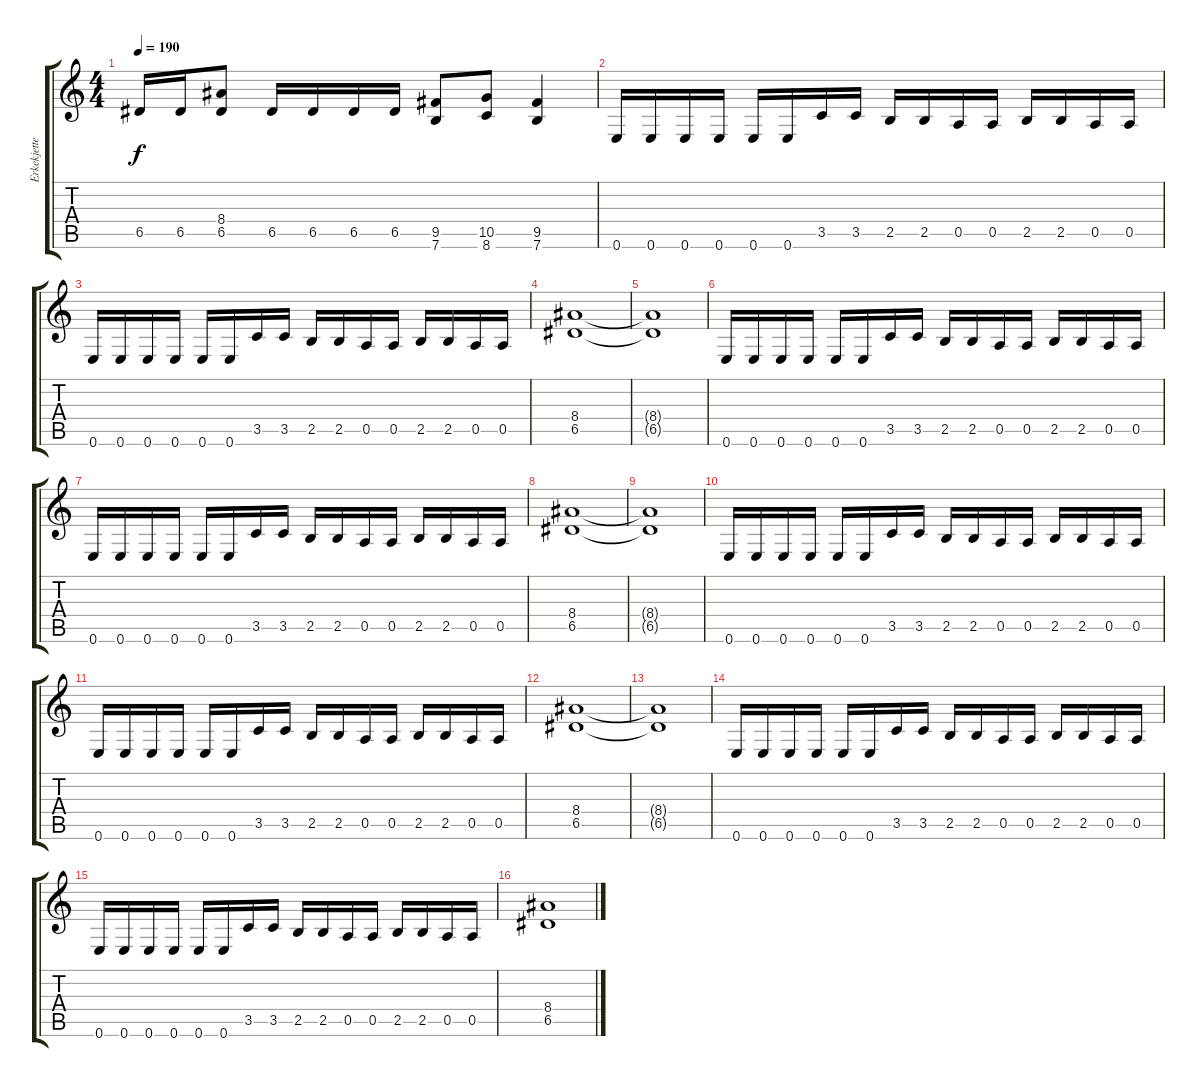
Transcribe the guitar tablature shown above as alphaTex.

\track ("Erkekjetter Silenoz" "Erkekjette") {instrument distortionguitar}
\staff {score tabs}
\tuning (E4 B3 G3 D3 A2 E2) {hide}
\ts (4 4)
\tempo 190
\clef g2
\ks c
6.5.16{dy f} 6.5.16 (8.4 6.5).8 6.5.16 6.5.16 6.5.16 6.5.16 (9.5 7.6).8 (10.5 8.6).8 (9.5 7.6).4 |
0.6.16 0.6.16 0.6.16 0.6.16 0.6.16 0.6.16 3.5.16 3.5.16 2.5.16 2.5.16 0.5.16 0.5.16 2.5.16 2.5.16 0.5.16 0.5.16 |
0.6.16 0.6.16 0.6.16 0.6.16 0.6.16 0.6.16 3.5.16 3.5.16 2.5.16 2.5.16 0.5.16 0.5.16 2.5.16 2.5.16 0.5.16 0.5.16 |
(8.4 6.5).1 |
(8.4{t} 6.5{t}).1 |
0.6.16 0.6.16 0.6.16 0.6.16 0.6.16 0.6.16 3.5.16 3.5.16 2.5.16 2.5.16 0.5.16 0.5.16 2.5.16 2.5.16 0.5.16 0.5.16 |
0.6.16 0.6.16 0.6.16 0.6.16 0.6.16 0.6.16 3.5.16 3.5.16 2.5.16 2.5.16 0.5.16 0.5.16 2.5.16 2.5.16 0.5.16 0.5.16 |
(8.4 6.5).1 |
(8.4{t} 6.5{t}).1 |
0.6.16 0.6.16 0.6.16 0.6.16 0.6.16 0.6.16 3.5.16 3.5.16 2.5.16 2.5.16 0.5.16 0.5.16 2.5.16 2.5.16 0.5.16 0.5.16 |
0.6.16 0.6.16 0.6.16 0.6.16 0.6.16 0.6.16 3.5.16 3.5.16 2.5.16 2.5.16 0.5.16 0.5.16 2.5.16 2.5.16 0.5.16 0.5.16 |
(8.4 6.5).1 |
(8.4{t} 6.5{t}).1 |
0.6.16 0.6.16 0.6.16 0.6.16 0.6.16 0.6.16 3.5.16 3.5.16 2.5.16 2.5.16 0.5.16 0.5.16 2.5.16 2.5.16 0.5.16 0.5.16 |
0.6.16 0.6.16 0.6.16 0.6.16 0.6.16 0.6.16 3.5.16 3.5.16 2.5.16 2.5.16 0.5.16 0.5.16 2.5.16 2.5.16 0.5.16 0.5.16 |
(8.4 6.5).1
